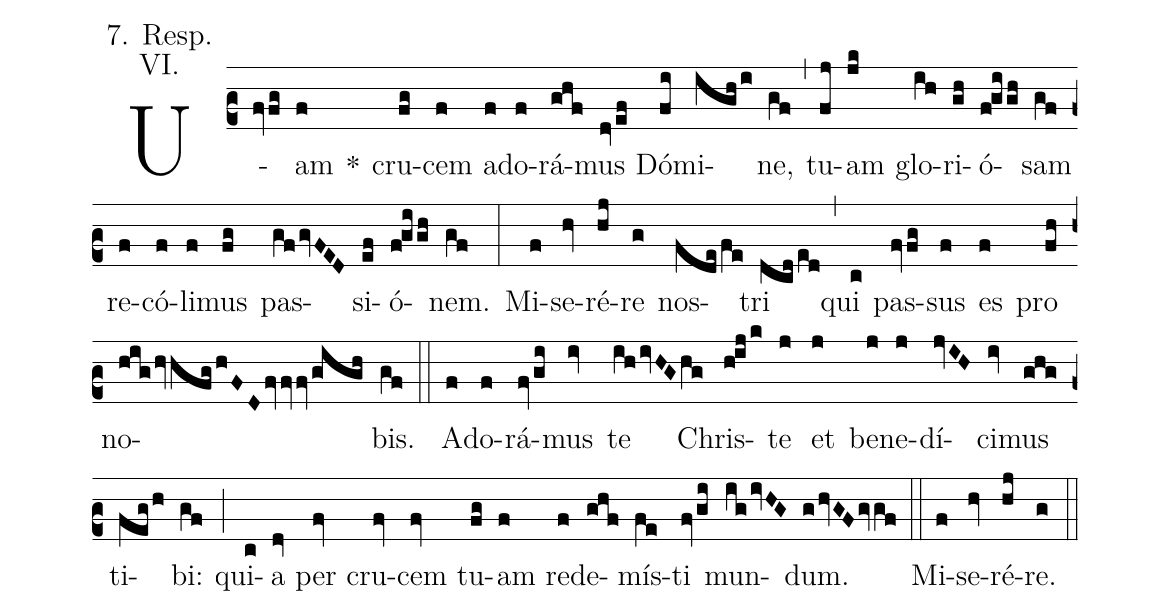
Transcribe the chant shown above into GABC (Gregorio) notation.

annotation: 7. Resp.;
annotation: VI.;
%%
(c2)
U(fvfg)am(f) *() cru(fg)cem(f) a(f)do(f)rá(ghf)mus(dvef) Dó(fi)mi(ighi)ne,(gf) (,)
tu(fj)am(jk) glo(ih)ri(gh)ó(fgigh)sam(gf) re(f)có(f)li(f)mus(fg) pas(gfgvFED)si(ef)ó(fgigh)nem.(gf) (:)
Mi(f)se(hv)ré(hj)re(g) nos(fdefe)tri(dcded) (,)
qui(c) pas(fvfg)sus(f) es(f) pro(fh) no(highvhfghFDfvfvfvgigh)bis.(gf) (::)

A(f)do(f)rá(fvgi)mus(iv) te(ihivHGhg) Chris(hijk)te(j) et(j) be(j)ne(j)dí(jvIH)ci(iv)mus(ghg) ti(fegh)bi:(gf) (;)
qui(c)a(dv) per(fv) cru(fv)cem(fv) tu(fg)am(f) re(f)de(ghf)mís(fe)ti(fvgi) mun(igivHG)dum.(ghvGFgvgf) (::)

Mi(f)se(hv)ré(hj)re.(g) (::)
